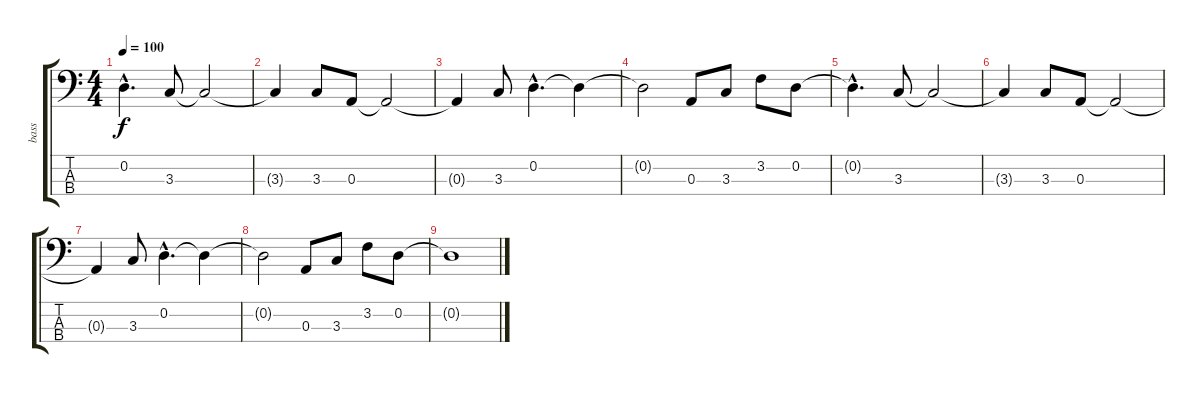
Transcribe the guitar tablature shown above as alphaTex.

\track ("bass" "bass") {instrument synthbass2}
\staff {score tabs}
\tuning (G2 D2 A1 E1) {hide}
\ts (4 4)
\tempo 100
\clef f4
\ks c
0.2{hac t}.4{d dy f} 3.3.8 3.3{t}.2 |
3.3{t}.4 3.3.8 0.3.8 0.3{t}.2 |
0.3{t}.4 3.3.8 0.2{hac}.4{d} 0.2{t}.4 |
0.2{t}.2 0.3.8 3.3.8 3.2.8 0.2.8 |
0.2{hac t}.4{d} 3.3.8 3.3{t}.2 |
3.3{t}.4 3.3.8 0.3.8 0.3{t}.2 |
0.3{t}.4 3.3.8 0.2{hac}.4{d} 0.2{t}.4 |
0.2{t}.2 0.3.8 3.3.8 3.2.8 0.2.8 |
0.2{t}.1
